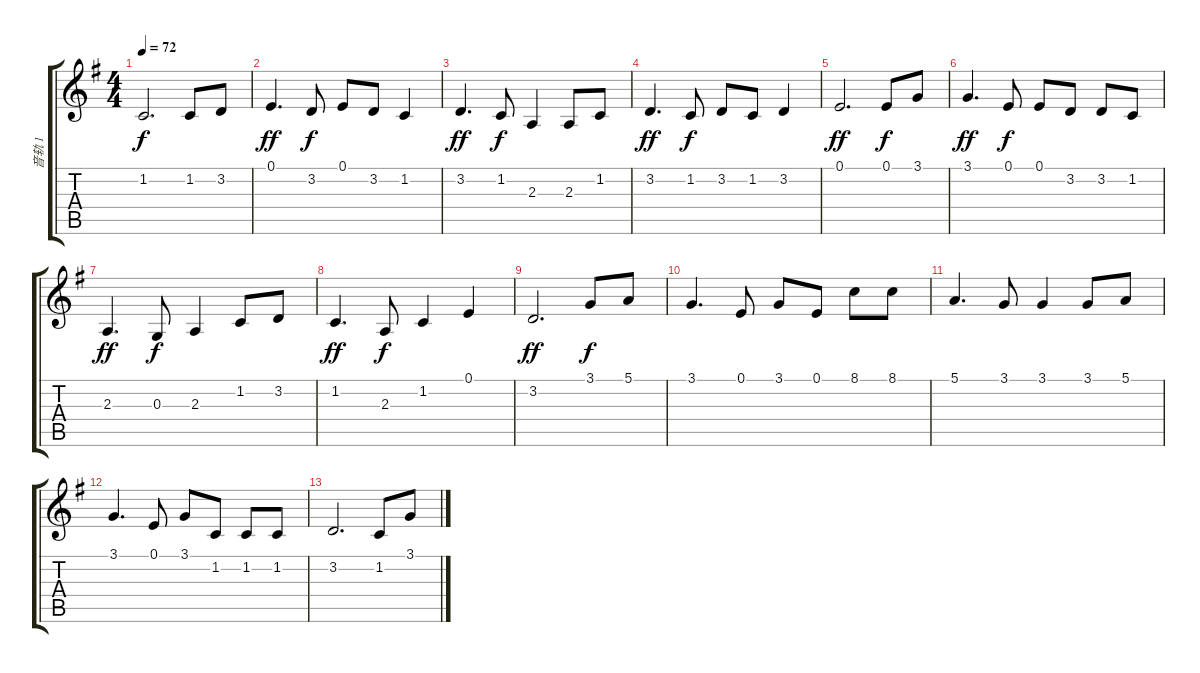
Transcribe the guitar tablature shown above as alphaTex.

\track ("音轨 1" "音轨 1") {instrument fx7echoes}
\staff {score tabs}
\tuning (E4 B3 G3 D3 A2 E2) {hide}
\ts (4 4)
\tempo 72
\clef g2
\ks g
1.2.2{d dy f} 1.2.8 3.2.8 |
0.1.4{d dy ff} 3.2.8{dy f} 0.1.8 3.2.8 1.2.4 |
3.2.4{d dy ff} 1.2.8{dy f} 2.3.4 2.3.8 1.2.8 |
3.2.4{d dy ff} 1.2.8{dy f} 3.2.8 1.2.8 3.2.4 |
0.1.2{d dy ff} 0.1.8{dy f} 3.1.8 |
3.1.4{d dy ff} 0.1.8{dy f} 0.1.8 3.2.8 3.2.8 1.2.8 |
2.3.4{d dy ff} 0.3.8{dy f} 2.3.4 1.2.8 3.2.8 |
1.2.4{d dy ff} 2.3.8{dy f} 1.2.4 0.1.4 |
3.2.2{d dy ff} 3.1.8{dy f} 5.1.8 |
3.1.4{d} 0.1.8 3.1.8 0.1.8 8.1.8 8.1.8 |
5.1.4{d} 3.1.8 3.1.4 3.1.8 5.1.8 |
3.1.4{d} 0.1.8 3.1.8 1.2.8 1.2.8 1.2.8 |
3.2.2{d} 1.2.8 3.1.8
